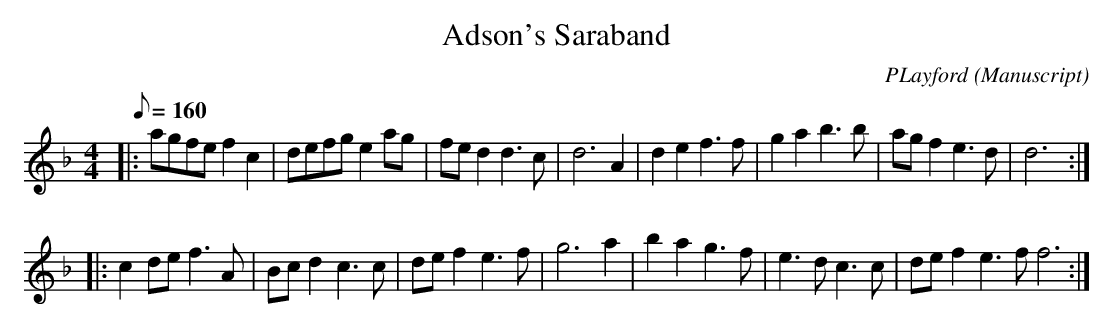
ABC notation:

X:1
T:Adson's Saraband
M:4/4
L:1/8
Q:160
C:PLayford
O:Manuscript
K:F
|: agfe f2 c2| defg e2 ag | fe d2 d3 c| d6 A2| d2 e2 f3 f| g2 a2 b3 b| ag f2  e3 d| d6:|
|: c2 de f3 A |Bc d2 c3 c| de f2 e3 f| g6 a2 | b2 a2 g3 f| e3 d c3 c| de f2 e3 f f6:|
